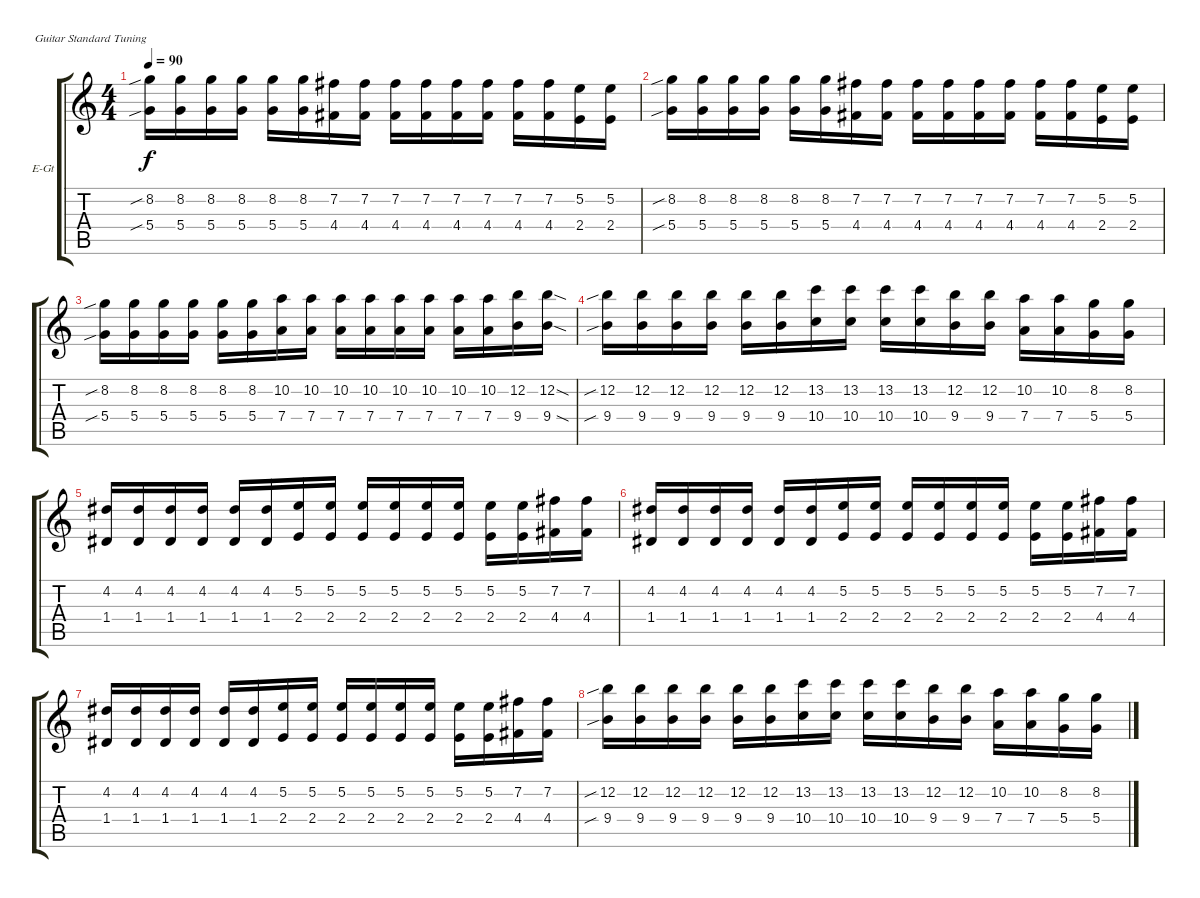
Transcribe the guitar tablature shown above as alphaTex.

\bracketExtendMode groupsimilarinstruments
\firstSystemTrackNameOrientation horizontal
\otherSystemsTrackNameOrientation horizontal
\track ("Ритм" "E-Gt") {instrument overdrivenguitar}
\staff {score tabs}
\tuning (E4 B3 G3 D3 A2 E2)
\ts (4 4)
\tempo 90
\clef g2
\ks c
(8.2{sib} 5.4{sib}).16{dy f} (8.2 5.4).16 (8.2 5.4).16 (8.2 5.4).16 (8.2 5.4).16 (8.2 5.4).16 (7.2 4.4).16 (7.2 4.4).16 (7.2 4.4).16 (7.2 4.4).16 (7.2 4.4).16 (7.2 4.4).16 (7.2 4.4).16 (7.2 4.4).16 (5.2 2.4).16 (5.2 2.4).16 |
(8.2{sib} 5.4{sib}).16 (8.2 5.4).16 (8.2 5.4).16 (8.2 5.4).16 (8.2 5.4).16 (8.2 5.4).16 (7.2 4.4).16 (7.2 4.4).16 (7.2 4.4).16 (7.2 4.4).16 (7.2 4.4).16 (7.2 4.4).16 (7.2 4.4).16 (7.2 4.4).16 (5.2 2.4).16 (5.2 2.4).16 |
(8.2{sib} 5.4{sib}).16 (8.2 5.4).16 (8.2 5.4).16 (8.2 5.4).16 (8.2 5.4).16 (8.2 5.4).16 (10.2 7.4).16 (10.2 7.4).16 (10.2 7.4).16 (10.2 7.4).16 (10.2 7.4).16 (10.2 7.4).16 (10.2 7.4).16 (10.2 7.4).16 (12.2 9.4).16 (12.2{sod} 9.4{sod}).16 |
(12.2{sib} 9.4{sib}).16 (12.2 9.4).16 (12.2 9.4).16 (12.2 9.4).16 (12.2 9.4).16 (12.2 9.4).16 (13.2 10.4).16 (13.2 10.4).16 (13.2 10.4).16 (13.2 10.4).16 (12.2 9.4).16 (12.2 9.4).16 (10.2 7.4).16 (10.2 7.4).16 (8.2 5.4).16 (8.2 5.4).16 |
(4.2 1.4).16 (4.2 1.4).16 (4.2 1.4).16 (4.2 1.4).16 (4.2 1.4).16 (4.2 1.4).16 (5.2 2.4).16 (5.2 2.4).16 (5.2 2.4).16 (5.2 2.4).16 (5.2 2.4).16 (5.2 2.4).16 (5.2 2.4).16 (5.2 2.4).16 (7.2 4.4).16 (7.2 4.4).16 |
(4.2 1.4).16 (4.2 1.4).16 (4.2 1.4).16 (4.2 1.4).16 (4.2 1.4).16 (4.2 1.4).16 (5.2 2.4).16 (5.2 2.4).16 (5.2 2.4).16 (5.2 2.4).16 (5.2 2.4).16 (5.2 2.4).16 (5.2 2.4).16 (5.2 2.4).16 (7.2 4.4).16 (7.2 4.4).16 |
(4.2 1.4).16 (4.2 1.4).16 (4.2 1.4).16 (4.2 1.4).16 (4.2 1.4).16 (4.2 1.4).16 (5.2 2.4).16 (5.2 2.4).16 (5.2 2.4).16 (5.2 2.4).16 (5.2 2.4).16 (5.2 2.4).16 (5.2 2.4).16 (5.2 2.4).16 (7.2 4.4).16 (7.2 4.4).16 |
(12.2{sib} 9.4{sib}).16 (12.2 9.4).16 (12.2 9.4).16 (12.2 9.4).16 (12.2 9.4).16 (12.2 9.4).16 (13.2 10.4).16 (13.2 10.4).16 (13.2 10.4).16 (13.2 10.4).16 (12.2 9.4).16 (12.2 9.4).16 (10.2 7.4).16 (10.2 7.4).16 (8.2 5.4).16 (8.2 5.4).16
